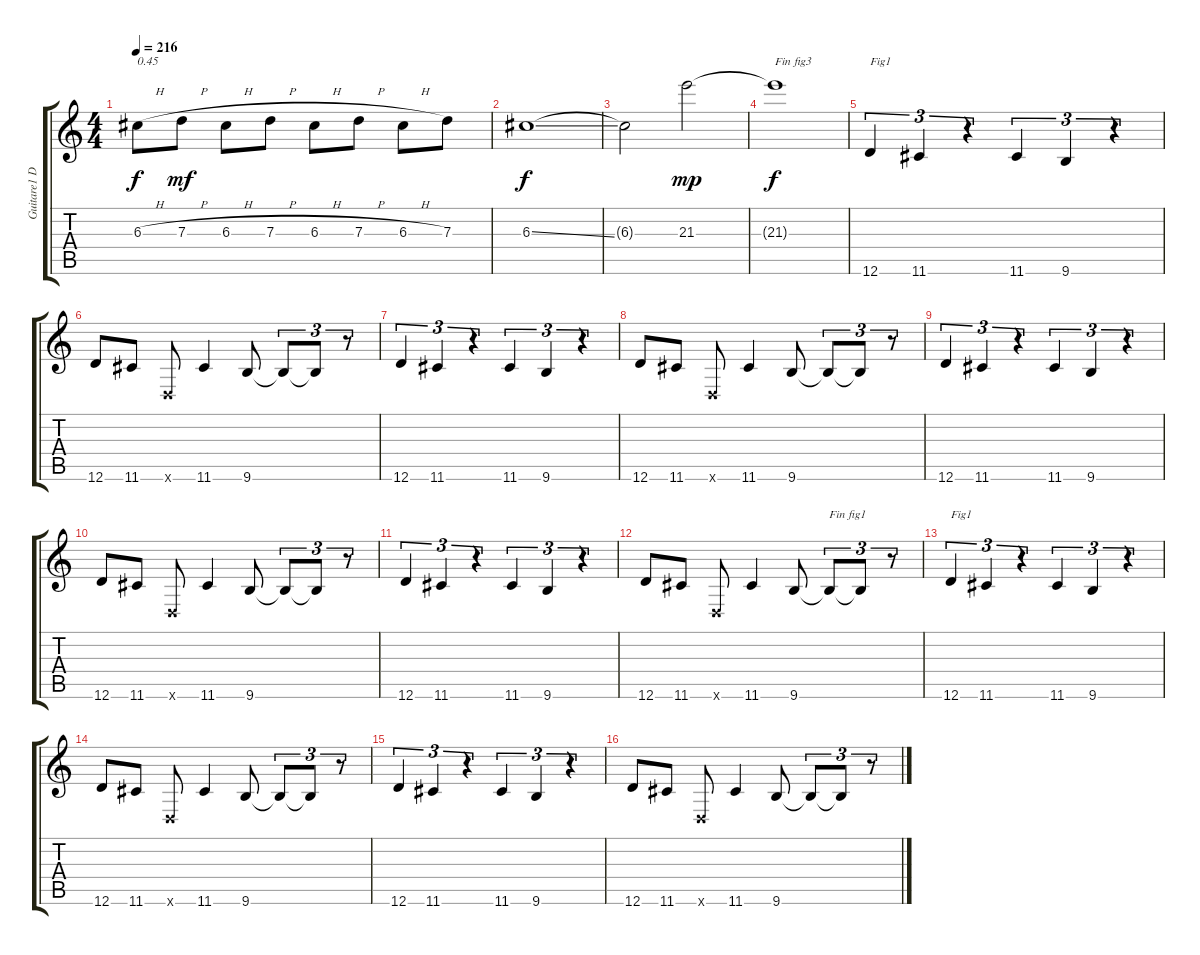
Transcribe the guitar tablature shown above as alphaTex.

\track ("Guitare1 Dr-D" "Guitare1 D") {instrument overdrivenguitar}
\staff {score tabs}
\tuning (E4 B3 G3 D3 A2 D2) {hide}
\ts (4 4)
\tempo 216
\clef g2
\ks c
6.3{h}.8{txt "0.45" dy f} 7.3{h}.8{dy mf} 6.3{h}.8 7.3{h}.8 6.3{h}.8 7.3{h}.8 6.3{h}.8 7.3.8 |
6.3{ss}.1{dy f} |
6.3{t}.2 21.3.2{dy mp} |
21.3{t}.1{txt "Fin fig3" dy f} |
12.6.4{tu (3 2) txt "Fig1"} 11.6.4{tu (3 2)} r.4{tu (3 2)} 11.6.4{tu (3 2)} 9.6.4{tu (3 2)} r.4{tu (3 2)} |
12.6.8 11.6.8 0.6{x}.8 11.6.4 9.6.8 9.6{t}.8{tu (3 2)} 9.6{t}.8{tu (3 2)} r.8{tu (3 2)} |
12.6.4{tu (3 2)} 11.6.4{tu (3 2)} r.4{tu (3 2)} 11.6.4{tu (3 2)} 9.6.4{tu (3 2)} r.4{tu (3 2)} |
12.6.8 11.6.8 0.6{x}.8 11.6.4 9.6.8 9.6{t}.8{tu (3 2)} 9.6{t}.8{tu (3 2)} r.8{tu (3 2)} |
12.6.4{tu (3 2)} 11.6.4{tu (3 2)} r.4{tu (3 2)} 11.6.4{tu (3 2)} 9.6.4{tu (3 2)} r.4{tu (3 2)} |
12.6.8 11.6.8 0.6{x}.8 11.6.4 9.6.8 9.6{t}.8{tu (3 2)} 9.6{t}.8{tu (3 2)} r.8{tu (3 2)} |
12.6.4{tu (3 2)} 11.6.4{tu (3 2)} r.4{tu (3 2)} 11.6.4{tu (3 2)} 9.6.4{tu (3 2)} r.4{tu (3 2)} |
12.6.8 11.6.8 0.6{x}.8 11.6.4 9.6.8 9.6{t}.8{tu (3 2) txt "Fin fig1"} 9.6{t}.8{tu (3 2)} r.8{tu (3 2)} |
12.6.4{tu (3 2) txt "Fig1"} 11.6.4{tu (3 2)} r.4{tu (3 2)} 11.6.4{tu (3 2)} 9.6.4{tu (3 2)} r.4{tu (3 2)} |
12.6.8 11.6.8 0.6{x}.8 11.6.4 9.6.8 9.6{t}.8{tu (3 2)} 9.6{t}.8{tu (3 2)} r.8{tu (3 2)} |
12.6.4{tu (3 2)} 11.6.4{tu (3 2)} r.4{tu (3 2)} 11.6.4{tu (3 2)} 9.6.4{tu (3 2)} r.4{tu (3 2)} |
12.6.8 11.6.8 0.6{x}.8 11.6.4 9.6.8 9.6{t}.8{tu (3 2)} 9.6{t}.8{tu (3 2)} r.8{tu (3 2)}
